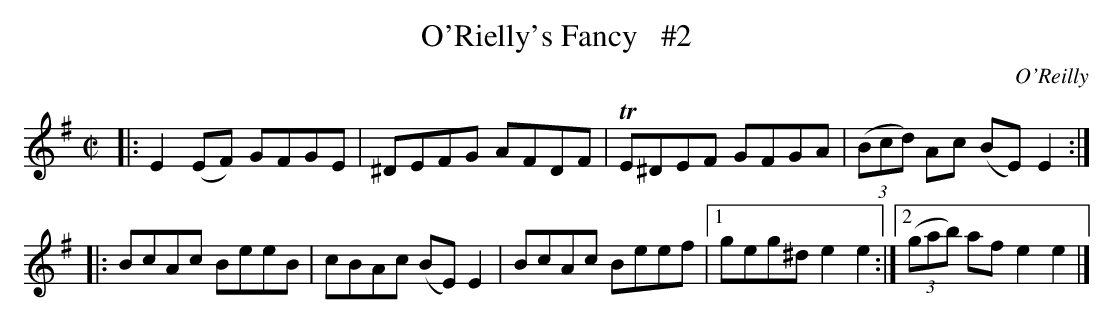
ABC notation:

X:1
T: O'Rielly's Fancy   #2
O: O'Reilly
M: C|
L: 1/8
K: Em
|: E2(EF) GFGE | ^DEFG AFDF | TE^DEF GFGA | ((3Bcd) Ac (BE)E2 :|
|: BcAc BeeB | cBAc (BE)E2 | BcAc Beef |1 geg^d e2e2 :|2 ((3gab) af e2e2 |]
